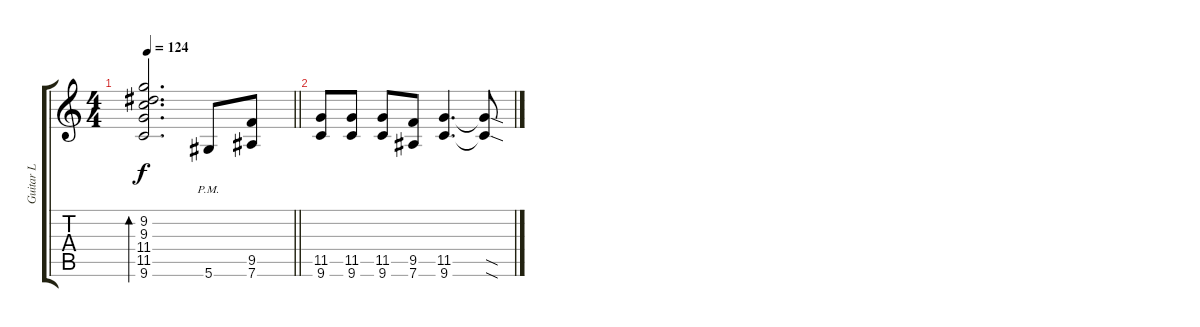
\track ("Guitar L" "Guitar L") {instrument distortionguitar}
\staff {score tabs}
\tuning (Eb4 Bb3 Gb3 Db3 Ab2 Eb2) {hide}
\ts (4 4)
\tempo 124
\clef g2
\barLineRight lightlight
\ks c
(9.2 9.3 11.4 11.5 9.6).2{d bd 60 dy f} 5.6{pm}.8 (9.5 7.6).8 |
(11.5 9.6).8 (11.5 9.6).8 (11.5 9.6).8 (9.5 7.6).8 (11.5 9.6).4{d} (11.5{sod t} 9.6{sod t}).8
